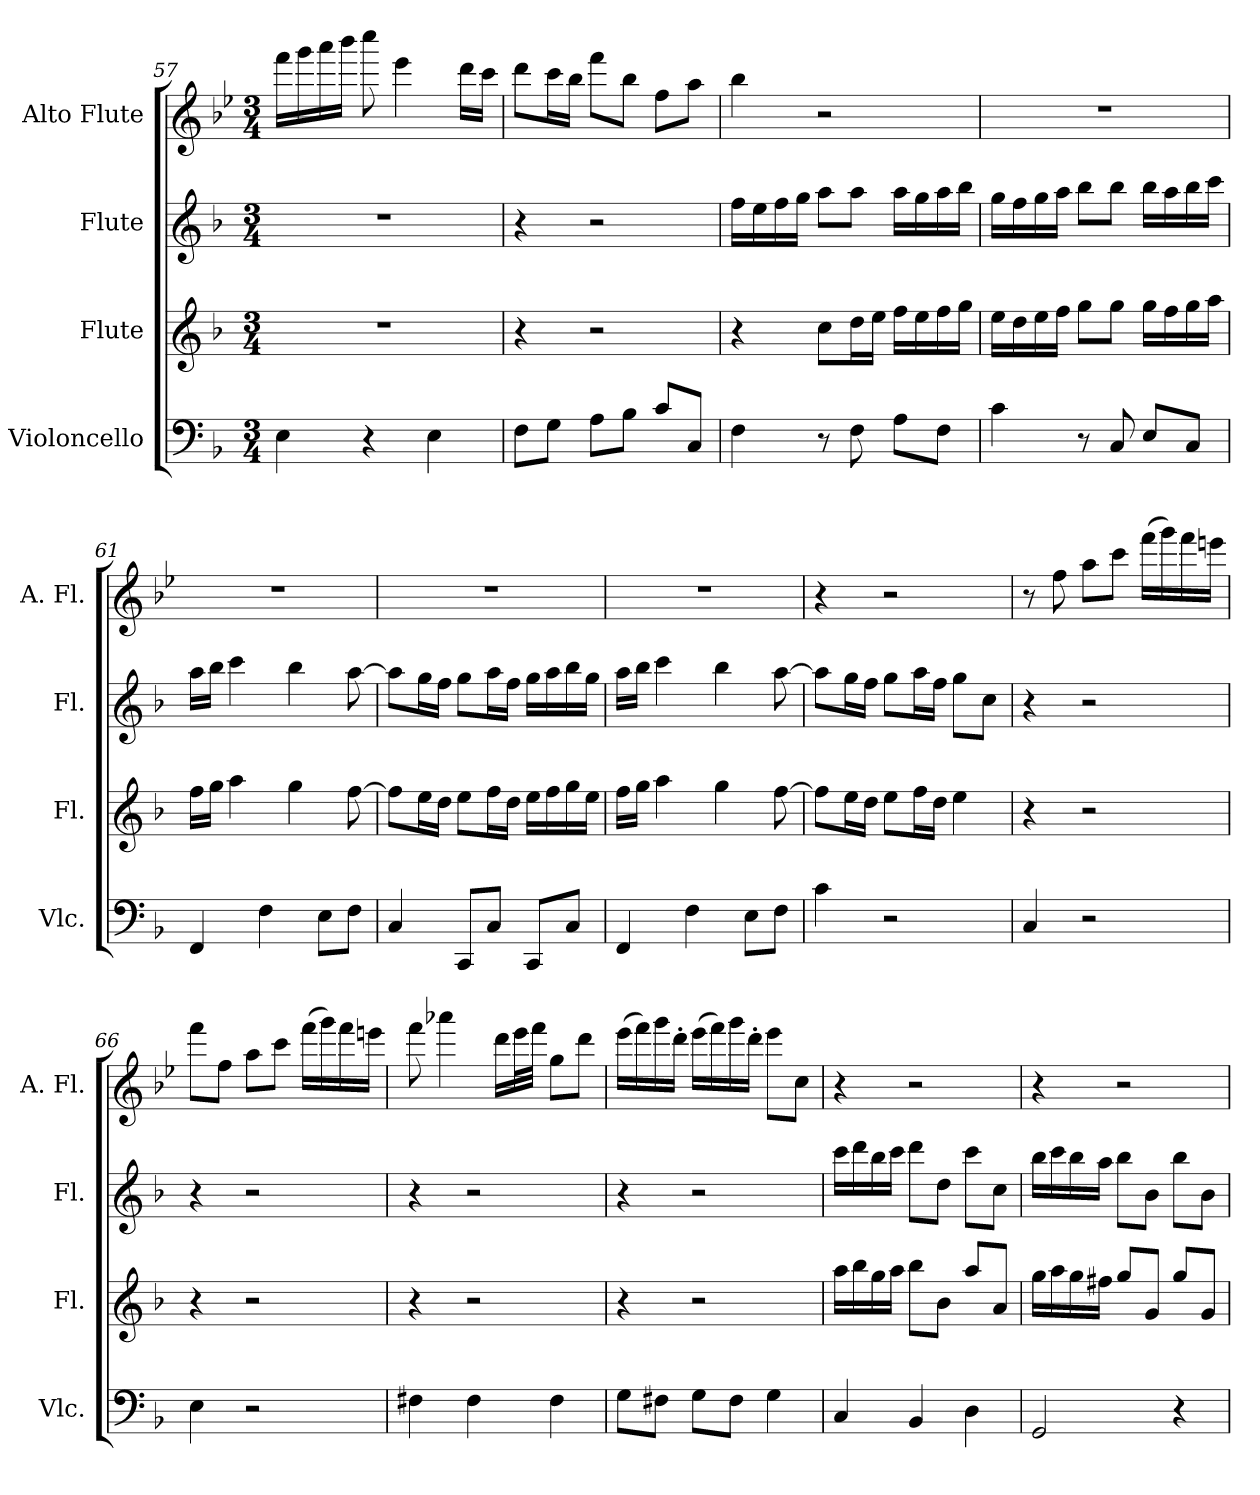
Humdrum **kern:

**kern	**kern	**kern	**kern
*part4	*part3	*part2	*part1
*staff4	*staff3	*staff2	*staff1
*I"Violoncello	*I"Flute	*I"Flute	*I"Alto Flute
*I'Vlc.	*I'Fl.	*I'Fl.	*I'A. Fl.
*clefF4	*clefG2	*clefG2	*clefG2
*	*	*	*ITrd3c5
*k[b-]	*k[b-]	*k[b-]	*k[b-]
*F:	*F:	*F:	*F:
*M3/4	*M3/4	*M3/4	*M3/4
=57	=57	=57	=57
4E\	2.r	2.r	16ccc\LL
.	.	.	16ddd\
.	.	.	16eee\
.	.	.	16fff\JJ
4r	.	.	8ggg\
.	.	.	4bb-\
4E\	.	.	.
.	.	.	16aa\LL
.	.	.	16gg\JJ
=58	=58	=58	=58
8F\L	4r	4r	8aa\L
8G\J	.	.	16gg\L
.	.	.	16ff\JJ
8A\L	2r	2r	8ccc\L
8B-\J	.	.	8ff\J
8c/L	.	.	8cc\L
8C/J	.	.	8ee\J
=59	=59	=59	=59
4F\	4r	16ff\LL	4ff\
.	.	16ee\	.
.	.	16ff\	.
.	.	16gg\JJ	.
8r	8cc\L	8aa\L	2r
8F\	16dd\L	8aa\J	.
.	16ee\JJ	.	.
8A\L	16ff\LL	16aa\LL	.
.	16ee\	16gg\	.
8F\J	16ff\	16aa\	.
.	16gg\JJ	16bb-\JJ	.
!!LO:PB:g=z
=60	=60	=60	=60
4c\	16ee\LL	16gg\LL	2.r
.	16dd\	16ff\	.
.	16ee\	16gg\	.
.	16ff\JJ	16aa\JJ	.
8r	8gg\L	8bb-\L	.
8C/	8gg\J	8bb-\J	.
8E/L	16gg\LL	16bb-\LL	.
.	16ff\	16aa\	.
8C/J	16gg\	16bb-\	.
.	16aa\JJ	16ccc\JJ	.
=61	=61	=61	=61
4FF/	16ff\LL	16aa\LL	2.r
.	16gg\JJ	16bb-\JJ	.
.	4aa\	4ccc\	.
4F\	.	.	.
.	4gg\	4bb-\	.
8E\L	.	.	.
8F\J	[8ff\	[8aa\	.
=62	=62	=62	=62
4C/	8ff\L]	8aa\L]	2.r
.	16ee\L	16gg\L	.
.	16dd\JJ	16ff\JJ	.
8CC/L	8ee\L	8gg\L	.
8C/J	16ff\L	16aa\L	.
.	16dd\JJ	16ff\JJ	.
8CC/L	16ee\LL	16gg\LL	.
.	16ff\	16aa\	.
8C/J	16gg\	16bb-\	.
.	16ee\JJ	16gg\JJ	.
=63	=63	=63	=63
4FF/	16ff\LL	16aa\LL	2.r
.	16gg\JJ	16bb-\JJ	.
.	4aa\	4ccc\	.
4F\	.	.	.
.	4gg\	4bb-\	.
8E\L	.	.	.
8F\J	[8ff\	[8aa\	.
=64	=64	=64	=64
4c\	8ff\L]	8aa\L]	4r
.	16ee\L	16gg\L	.
.	16dd\JJ	16ff\JJ	.
2r	8ee\L	8gg\L	2r
.	16ff\L	16aa\L	.
.	16dd\JJ	16ff\JJ	.
.	4ee\	8gg\L	.
.	.	8cc\J	.
!!LO:LB:g=z
=65	=65	=65	=65
4C/	4r	4r	8r
.	.	.	8cc\
2r	2r	2r	8ee\L
.	.	.	8gg\J
.	.	.	(16ccc\LL
.	.	.	16ddd\)
.	.	.	16ccc\
.	.	.	16bbn\JJ
=66	=66	=66	=66
4E\	4r	4r	8ccc\L
.	.	.	8cc\J
2r	2r	2r	8ee\L
.	.	.	8gg\J
.	.	.	(16ccc\LL
.	.	.	16ddd\)
.	.	.	16ccc\
.	.	.	16bbn\JJ
=67	=67	=67	=67
4F#X\	4r	4r	8ccc\
.	.	.	4eee-X\
4F#\	2r	2r	.
.	.	.	16aa\LL
.	.	.	32bb-\L
.	.	.	32ccc\JJJ
4F#\	.	.	8dd\L
.	.	.	8aa\J
=68	=68	=68	=68
8G\L	4r	4r	(16bb-\LL
.	.	.	16ccc\)
8F#X\J	.	.	16ddd\
.	.	.	16aa'\JJ
8G\L	2r	2r	(16bb-\LL
.	.	.	16ccc\)
8F#\J	.	.	16ddd\
.	.	.	16aa'\JJ
4G\	.	.	8bb-\L
.	.	.	8g\J
!!LO:LB:g=z
=69	=69	=69	=69
4C/	16aa\LL	16ccc\LL	4r
.	16bb-\	16ddd\	.
.	16gg\	16bb-\	.
.	16aa\JJ	16ccc\JJ	.
4BB-/	8bb-\L	8ddd\L	2r
.	8b-\J	8dd\J	.
4D\	8aa/L	8ccc\L	.
.	8a/J	8cc\J	.
=70	=70	=70	=70
2GG/	16gg\LL	16bb-\LL	4r
.	16aa\	16ccc\	.
.	16gg\	16bb-\	.
.	16ff#X\JJ	16aa\JJ	.
.	8gg/L	8bb-\L	2r
.	8g/J	8b-\J	.
4r	8gg/L	8bb-\L	.
.	8g/J	8b-\J	.
=	=	=	=
*-	*-	*-	*-
